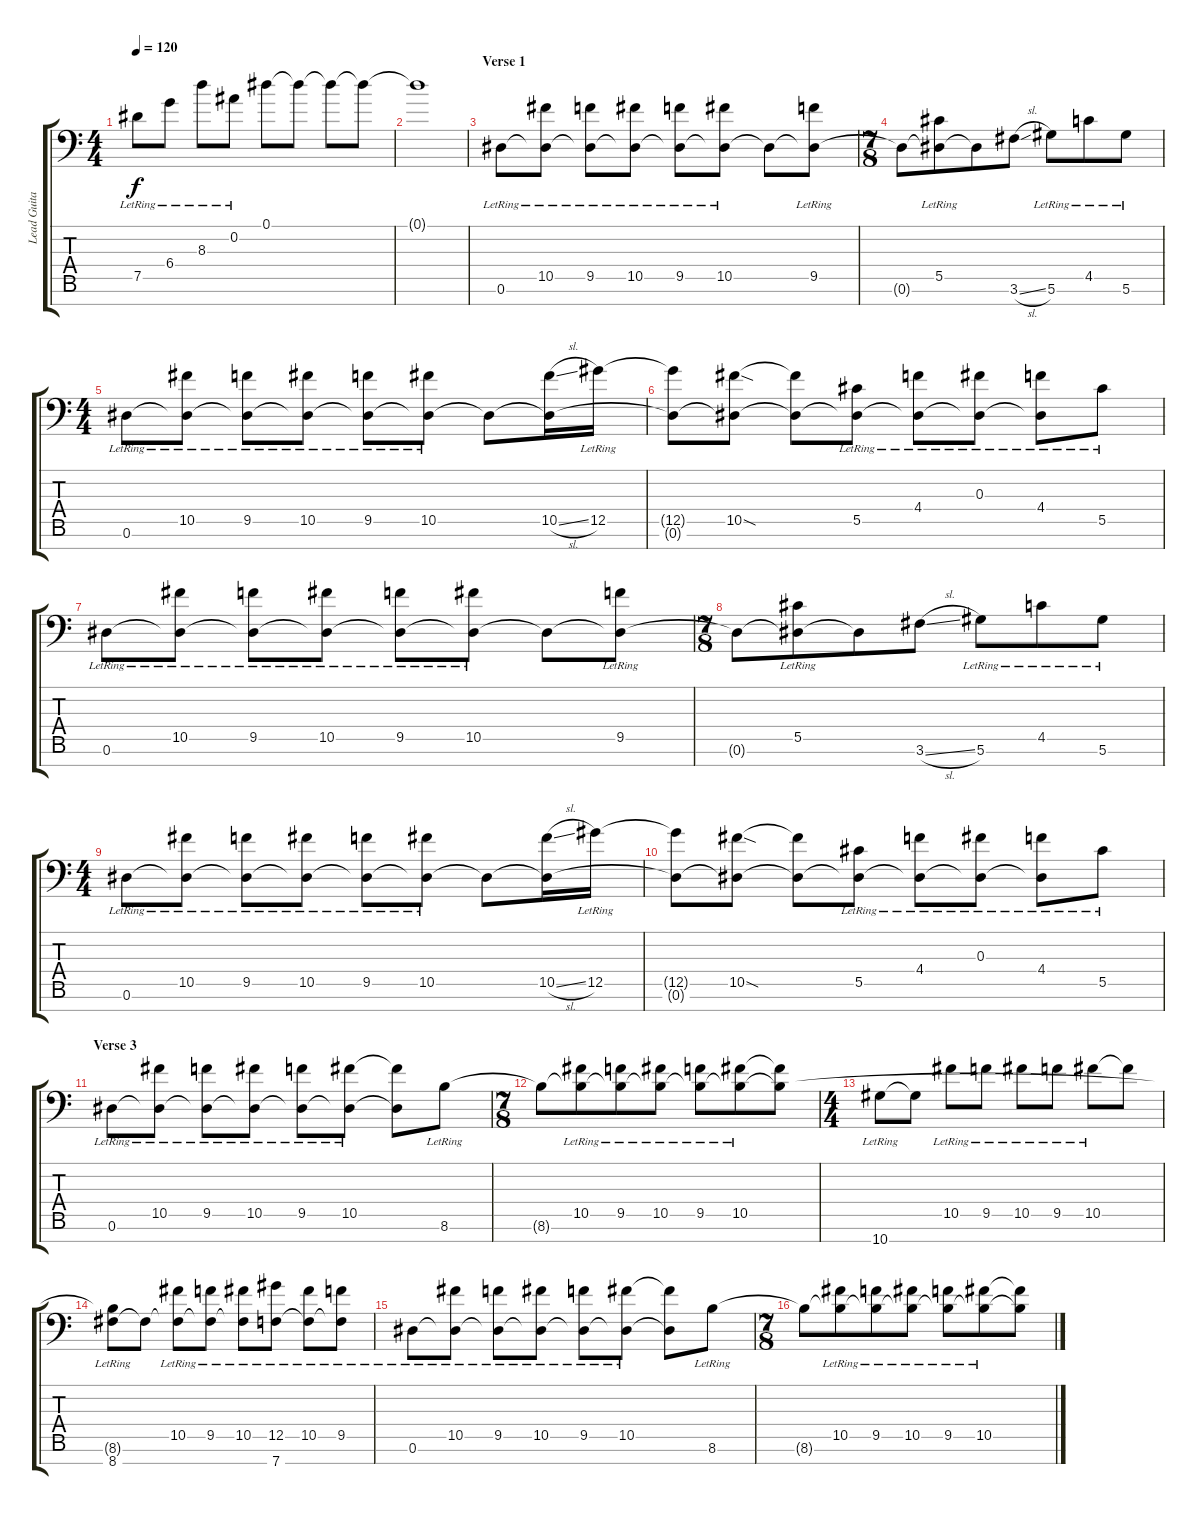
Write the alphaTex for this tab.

\track ("Lead Guitar" "Lead Guita") {instrument electricguitarjazz}
\staff {score tabs}
\tuning (Eb4 Bb3 Gb3 Db3 Ab2 Eb2 Bb1) {hide}
\ts (4 4)
\tempo 120
\clef f4
\ks c
7.5{lr}.8{dy f} 6.4{lr}.8 8.3{lr}.8 0.2{lr}.8 0.1.8 0.1{t}.8 0.1{t}.8 0.1{t}.8 |
0.1{t}.1 |
\section ("" "Verse 1")
0.6{lr}.8 (10.5{lr} 0.6{t}).8 (9.5{lr} 0.6{t}).8 (10.5{lr} 0.6{t}).8 (9.5{lr} 0.6{t}).8 (10.5{lr} 0.6{t}).8 0.6{t}.8 (9.5{lr} 0.6{t}).8 |
\ts (7 8)
0.6{t}.8 (5.5{lr} 0.6{t}).8 0.6{t}.8 3.6{sl}.8 5.6{lr}.8 4.5{lr}.8 5.6{lr}.8 |
\ts (4 4)
0.6{lr}.8 (10.5{lr} 0.6{t}).8 (9.5{lr} 0.6{t}).8 (10.5{lr} 0.6{t}).8 (9.5{lr} 0.6{t}).8 (10.5{lr} 0.6{t}).8 0.6{t}.8 (10.5{sl} 0.6{t}).16 12.5{lr}.16 |
(12.5{t} 0.6{t}).8 (10.5{sod} 0.6{t}).8 (10.5{t} 0.6{t}).8 (5.5{lr} 0.6{t}).8 (4.4{lr} 0.6{t}).8 (0.3{lr} 0.6{t}).8 (4.4{lr} 0.6{t}).8 5.5{lr}.8 |
0.6{lr}.8 (10.5{lr} 0.6{t}).8 (9.5{lr} 0.6{t}).8 (10.5{lr} 0.6{t}).8 (9.5{lr} 0.6{t}).8 (10.5{lr} 0.6{t}).8 0.6{t}.8 (9.5{lr} 0.6{t}).8 |
\ts (7 8)
0.6{t}.8 (5.5{lr} 0.6{t}).8 0.6{t}.8 3.6{sl}.8 5.6{lr}.8 4.5{lr}.8 5.6{lr}.8 |
\ts (4 4)
0.6{lr}.8 (10.5{lr} 0.6{t}).8 (9.5{lr} 0.6{t}).8 (10.5{lr} 0.6{t}).8 (9.5{lr} 0.6{t}).8 (10.5{lr} 0.6{t}).8 0.6{t}.8 (10.5{sl} 0.6{t}).16 12.5{lr}.16 |
(12.5{t} 0.6{t}).8 (10.5{sod} 0.6{t}).8 (10.5{t} 0.6{t}).8 (5.5{lr} 0.6{t}).8 (4.4{lr} 0.6{t}).8 (0.3{lr} 0.6{t}).8 (4.4{lr} 0.6{t}).8 5.5{lr}.8 |
\section ("" "Verse 3")
0.6{lr}.8 (10.5{lr} 0.6{t}).8 (9.5{lr} 0.6{t}).8 (10.5{lr} 0.6{t}).8 (9.5{lr} 0.6{t}).8 (10.5{lr} 0.6{t}).8 (10.5{t} 0.6{t}).8 8.6{lr}.8 |
\ts (7 8)
8.6{t}.8 (10.5{lr} 8.6{t}).8 (9.5{lr} 8.6{t}).8 (10.5{lr} 8.6{t}).8 (9.5{lr} 8.6{t}).8 (10.5{lr} 8.6{t}).8 (10.5{t} 8.6{t}).8 |
\ts (4 4)
10.7{lr}.8 10.7{t}.8 10.5{lr}.8 9.5{lr}.8 10.5{lr}.8 9.5{lr}.8 10.5{lr}.8 10.5{t}.8 |
(8.6{t} 8.7{lr}).8 8.7{t}.8 (10.5{lr} 8.7{t}).8 (9.5{lr} 8.7{t}).8 (10.5{lr} 8.7{t}).8 (12.5{lr} 7.7{lr}).8 (10.5{lr} 7.7{t}).8 (9.5{lr} 7.7{t}).8 |
0.6{lr}.8 (10.5{lr} 0.6{t}).8 (9.5{lr} 0.6{t}).8 (10.5{lr} 0.6{t}).8 (9.5{lr} 0.6{t}).8 (10.5{lr} 0.6{t}).8 (10.5{t} 0.6{t}).8 8.6{lr}.8 |
\ts (7 8)
8.6{t}.8 (10.5{lr} 8.6{t}).8 (9.5{lr} 8.6{t}).8 (10.5{lr} 8.6{t}).8 (9.5{lr} 8.6{t}).8 (10.5{lr} 8.6{t}).8 (10.5{t} 8.6{t}).8
